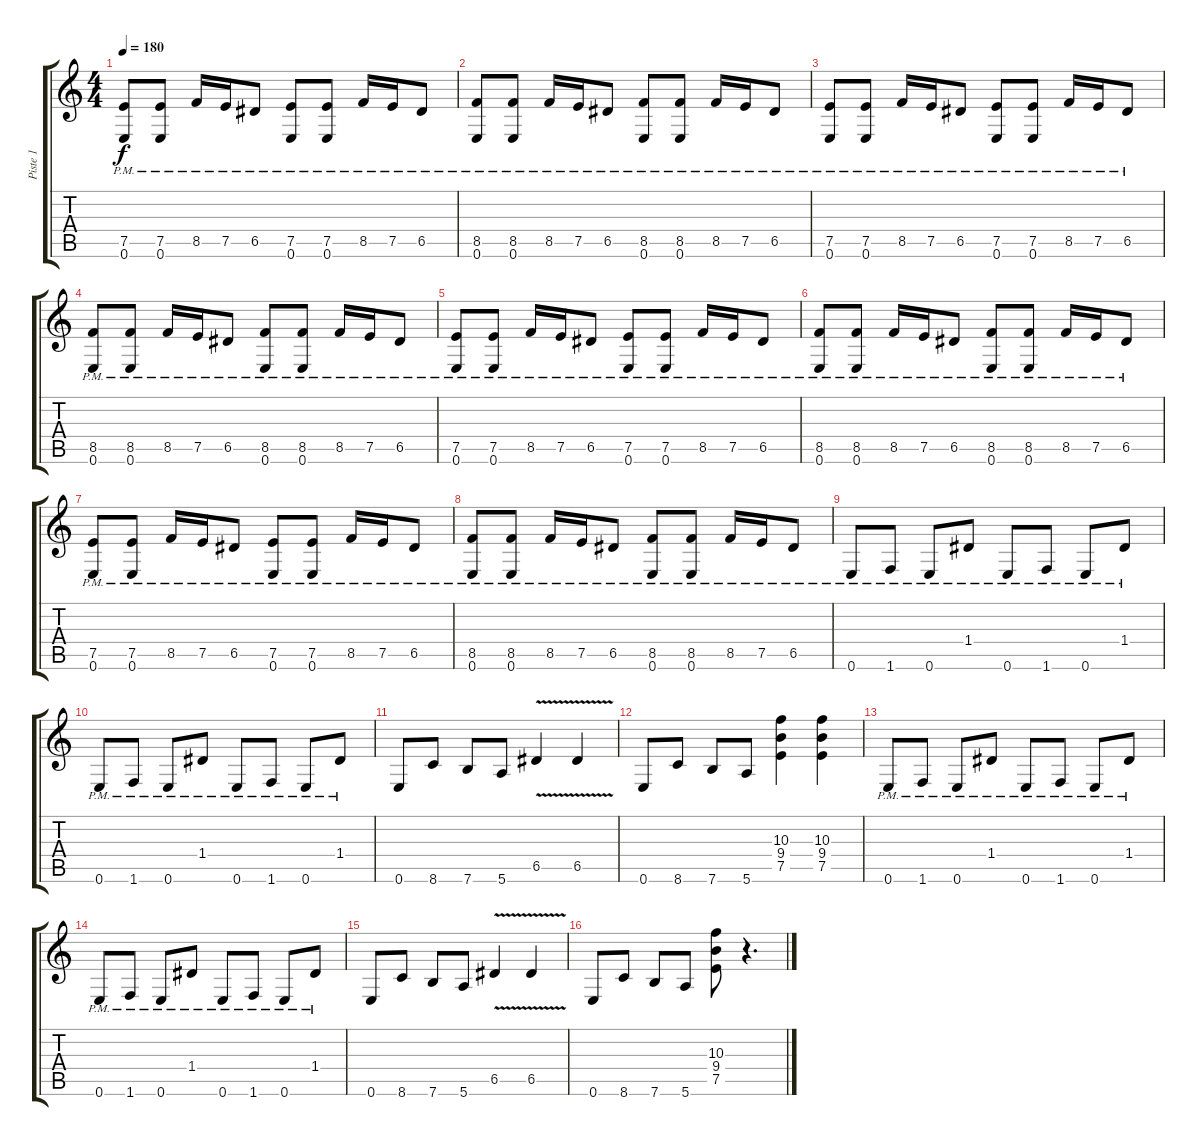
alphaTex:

\track ("Piste 1" "Piste 1") {instrument distortionguitar}
\staff {score tabs}
\tuning (E4 B3 G3 D3 A2 E2) {hide}
\ts (4 4)
\tempo 180
\clef g2
\ks c
(7.5{pm} 0.6{pm}).8{dy f} (7.5{pm} 0.6{pm}).8 8.5{pm}.16 7.5{pm}.16 6.5{pm}.8 (7.5{pm} 0.6{pm}).8 (7.5{pm} 0.6{pm}).8 8.5{pm}.16 7.5{pm}.16 6.5{pm}.8 |
(8.5{pm} 0.6{pm}).8 (8.5{pm} 0.6{pm}).8 8.5{pm}.16 7.5{pm}.16 6.5{pm}.8 (8.5{pm} 0.6{pm}).8 (8.5{pm} 0.6{pm}).8 8.5{pm}.16 7.5{pm}.16 6.5{pm}.8 |
(7.5{pm} 0.6{pm}).8 (7.5{pm} 0.6{pm}).8 8.5{pm}.16 7.5{pm}.16 6.5{pm}.8 (7.5{pm} 0.6{pm}).8 (7.5{pm} 0.6{pm}).8 8.5{pm}.16 7.5{pm}.16 6.5{pm}.8 |
(8.5{pm} 0.6{pm}).8 (8.5{pm} 0.6{pm}).8 8.5{pm}.16 7.5{pm}.16 6.5{pm}.8 (8.5{pm} 0.6{pm}).8 (8.5{pm} 0.6{pm}).8 8.5{pm}.16 7.5{pm}.16 6.5{pm}.8 |
(7.5{pm} 0.6{pm}).8 (7.5{pm} 0.6{pm}).8 8.5{pm}.16 7.5{pm}.16 6.5{pm}.8 (7.5{pm} 0.6{pm}).8 (7.5{pm} 0.6{pm}).8 8.5{pm}.16 7.5{pm}.16 6.5{pm}.8 |
(8.5{pm} 0.6{pm}).8 (8.5{pm} 0.6{pm}).8 8.5{pm}.16 7.5{pm}.16 6.5{pm}.8 (8.5{pm} 0.6{pm}).8 (8.5{pm} 0.6{pm}).8 8.5{pm}.16 7.5{pm}.16 6.5{pm}.8 |
(7.5{pm} 0.6{pm}).8 (7.5{pm} 0.6{pm}).8 8.5{pm}.16 7.5{pm}.16 6.5{pm}.8 (7.5{pm} 0.6{pm}).8 (7.5{pm} 0.6{pm}).8 8.5{pm}.16 7.5{pm}.16 6.5{pm}.8 |
(8.5{pm} 0.6{pm}).8 (8.5{pm} 0.6{pm}).8 8.5{pm}.16 7.5{pm}.16 6.5{pm}.8 (8.5{pm} 0.6{pm}).8 (8.5{pm} 0.6{pm}).8 8.5{pm}.16 7.5{pm}.16 6.5{pm}.8 |
0.6{pm}.8 1.6{pm}.8 0.6{pm}.8 1.4{pm}.8 0.6{pm}.8 1.6{pm}.8 0.6{pm}.8 1.4{pm}.8 |
0.6{pm}.8 1.6{pm}.8 0.6{pm}.8 1.4{pm}.8 0.6{pm}.8 1.6{pm}.8 0.6{pm}.8 1.4{pm}.8 |
0.6.8 8.6.8 7.6.8 5.6.8 6.5{v}.4 6.5{v}.4 |
0.6.8 8.6.8 7.6.8 5.6.8 (10.3 9.4 7.5).4 (10.3 9.4 7.5).4 |
0.6{pm}.8 1.6{pm}.8 0.6{pm}.8 1.4{pm}.8 0.6{pm}.8 1.6{pm}.8 0.6{pm}.8 1.4{pm}.8 |
0.6{pm}.8 1.6{pm}.8 0.6{pm}.8 1.4{pm}.8 0.6{pm}.8 1.6{pm}.8 0.6{pm}.8 1.4{pm}.8 |
0.6.8 8.6.8 7.6.8 5.6.8 6.5{v}.4 6.5{v}.4 |
0.6.8 8.6.8 7.6.8 5.6.8 (10.3 9.4 7.5).8 r.4{d}
